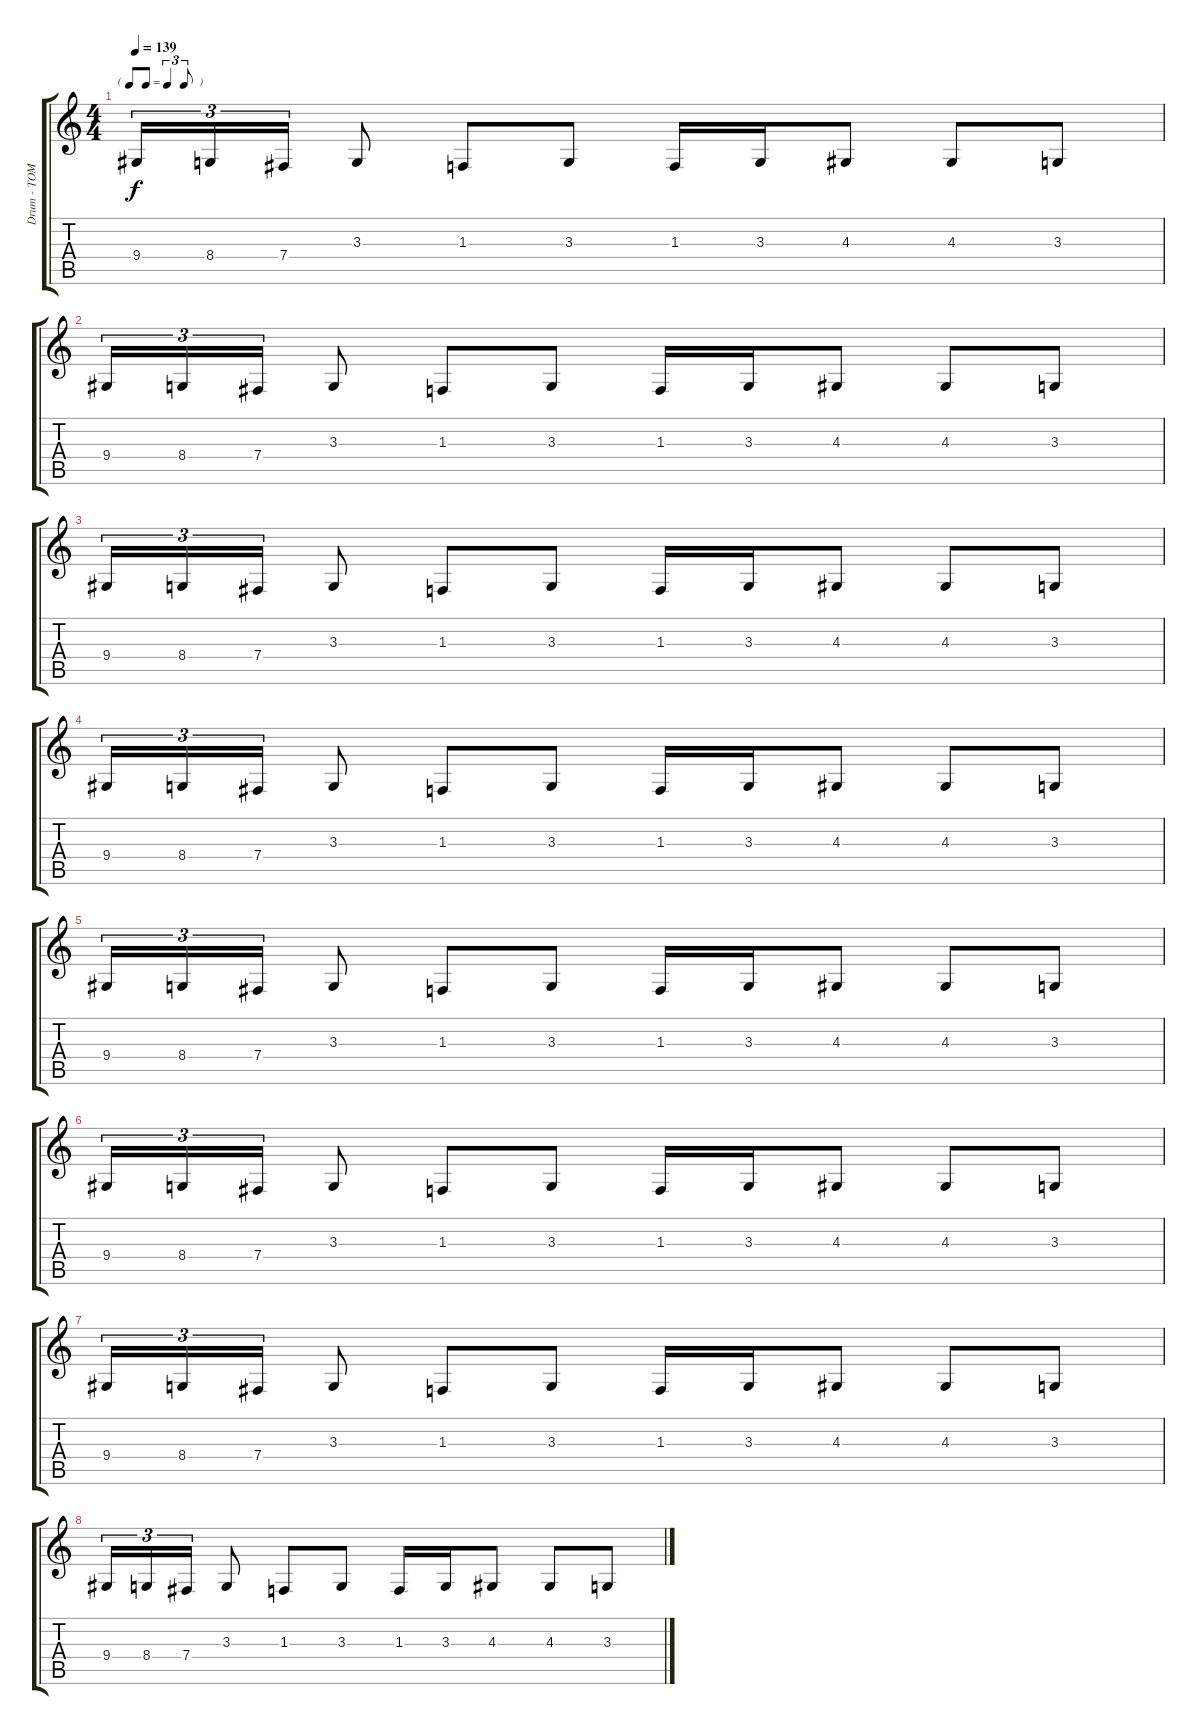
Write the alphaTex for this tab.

\track ("Drum - TOM" "Drum - TOM") {instrument melodictom}
\staff {score tabs}
\tuning (Db4 Ab3 E3 B2 Gb2 B1) {hide}
\ts (4 4)
\tf triplet8th
\tempo 139
\clef g2
\ks c
9.4.16{tu (3 2) dy f} 8.4.16{tu (3 2)} 7.4.16{tu (3 2)} 3.3.8 1.3.8 3.3.8 1.3.16 3.3.16 4.3.8 4.3.8 3.3.8 |
9.4.16{tu (3 2)} 8.4.16{tu (3 2)} 7.4.16{tu (3 2)} 3.3.8 1.3.8 3.3.8 1.3.16 3.3.16 4.3.8 4.3.8 3.3.8 |
9.4.16{tu (3 2)} 8.4.16{tu (3 2)} 7.4.16{tu (3 2)} 3.3.8 1.3.8 3.3.8 1.3.16 3.3.16 4.3.8 4.3.8 3.3.8 |
9.4.16{tu (3 2)} 8.4.16{tu (3 2)} 7.4.16{tu (3 2)} 3.3.8 1.3.8 3.3.8 1.3.16 3.3.16 4.3.8 4.3.8 3.3.8 |
9.4.16{tu (3 2)} 8.4.16{tu (3 2)} 7.4.16{tu (3 2)} 3.3.8 1.3.8 3.3.8 1.3.16 3.3.16 4.3.8 4.3.8 3.3.8 |
9.4.16{tu (3 2)} 8.4.16{tu (3 2)} 7.4.16{tu (3 2)} 3.3.8 1.3.8 3.3.8 1.3.16 3.3.16 4.3.8 4.3.8 3.3.8 |
9.4.16{tu (3 2)} 8.4.16{tu (3 2)} 7.4.16{tu (3 2)} 3.3.8 1.3.8 3.3.8 1.3.16 3.3.16 4.3.8 4.3.8 3.3.8 |
9.4.16{tu (3 2)} 8.4.16{tu (3 2)} 7.4.16{tu (3 2)} 3.3.8 1.3.8 3.3.8 1.3.16 3.3.16 4.3.8 4.3.8 3.3.8
